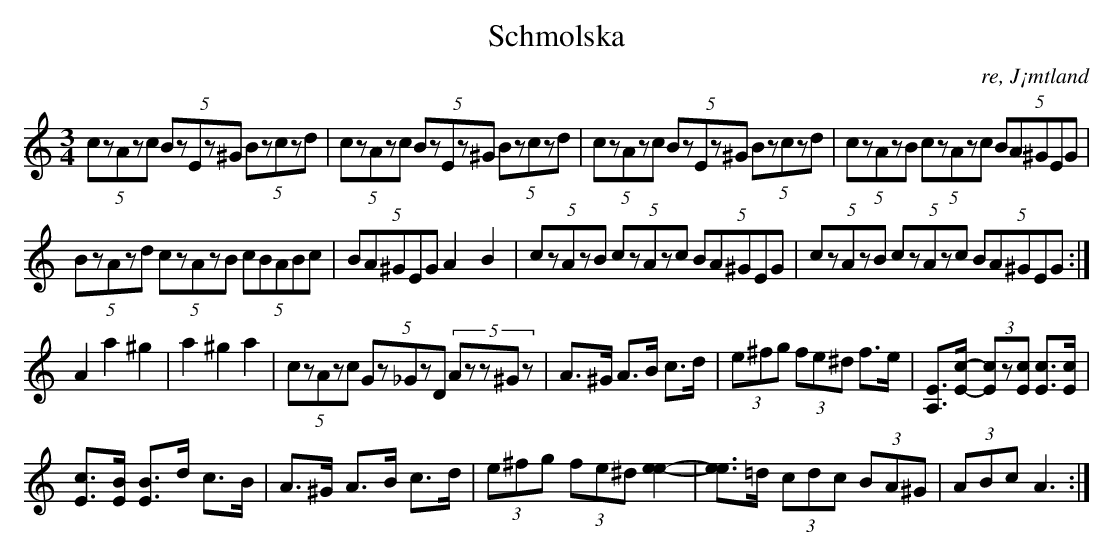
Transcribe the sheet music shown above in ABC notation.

X:1
T:Schmolska
O: re, J¡mtland
M:3/4
L:1/8
K:Am
(5:2 czAzc (5:2Bz-Ez^G (5:2Bzczd| (5:2 czAzc (5:2Bz-Ez^G (5:2Bzczd| (5:2 czAzc (5:2Bz-Ez^G (5:2Bzczd|  (5:2czAzB (5:2czAzc (5:2BA^GEG|
 (5:2BzAzd (5:2czAzB (5:2cBABc|   (5:2BA^GEG  A2 B2|   (5:2czAzB (5:2czAzc (5:2BA^GEG|  (5:2czAzB (5:2czAzc (5:2BA^GEG:|
A2 a2 ^g2|a2 ^g2 a2| (5:2 czAzc (5:2Gz_GzD (5:2Azz^Gz | A>^G A>B c>d | (3e^fg (3fe^d f>e | [EA,]>[c-E-] (3[cE]z[cE] [cE]>[cE] |
[cE]>[BE] [BE]>d c>B | A>^G A>B c>d | (3e^fg (3fe^d [e2-e2-] | [ee]>=d (3cdc (3BA^G | (3ABc A3 :|]
